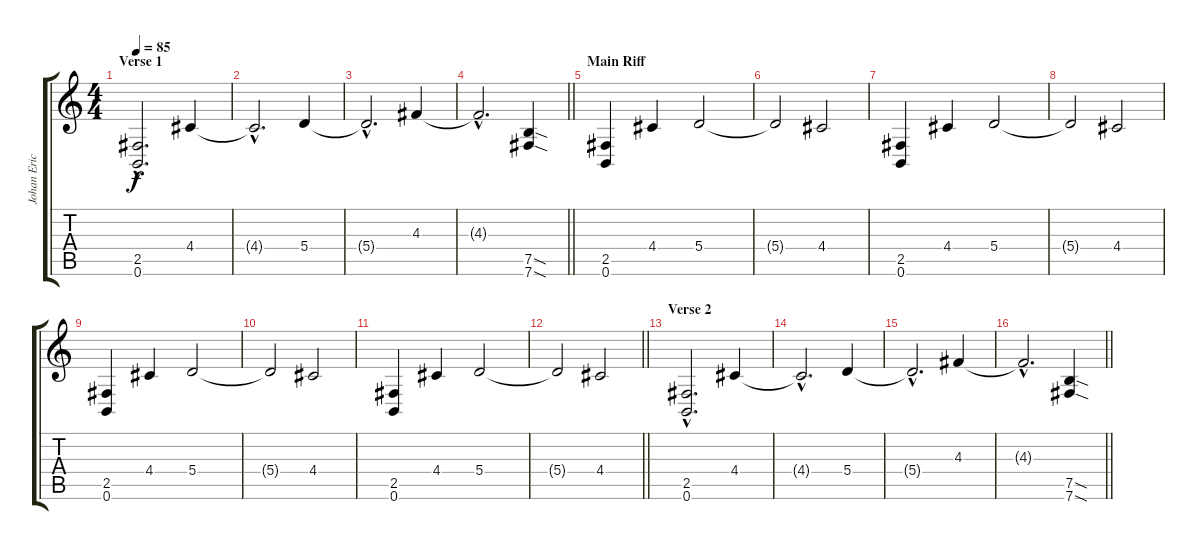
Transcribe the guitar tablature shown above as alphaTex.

\track ("Johan Ericson" "Johan Eric") {instrument distortionguitar}
\staff {score tabs}
\tuning (B3 Gb3 D3 A2 E2 B1) {hide}
\ts (4 4)
\section ("" "Verse 1")
\tempo 85
\clef g2
\ks c
(2.5{hac} 0.6{hac}).2{d dy f} 4.4.4 |
4.4{hac t}.2{d} 5.4.4 |
5.4{hac t}.2{d} 4.3.4 |
\barLineRight lightlight
4.3{hac t}.2{d} (7.5{sod} 7.6{sod}).4 |
\section ("" "Main Riff")
(2.5 0.6).4 4.4.4 5.4.2 |
5.4{t}.2 4.4.2 |
(2.5 0.6).4 4.4.4 5.4.2 |
5.4{t}.2 4.4.2 |
(2.5 0.6).4 4.4.4 5.4.2 |
5.4{t}.2 4.4.2 |
(2.5 0.6).4 4.4.4 5.4.2 |
\barLineRight lightlight
5.4{t}.2 4.4.2 |
\section ("" "Verse 2")
(2.5{hac} 0.6{hac}).2{d} 4.4.4 |
4.4{hac t}.2{d} 5.4.4 |
5.4{hac t}.2{d} 4.3.4 |
\barLineRight lightlight
4.3{hac t}.2{d} (7.5{sod} 7.6{sod}).4
